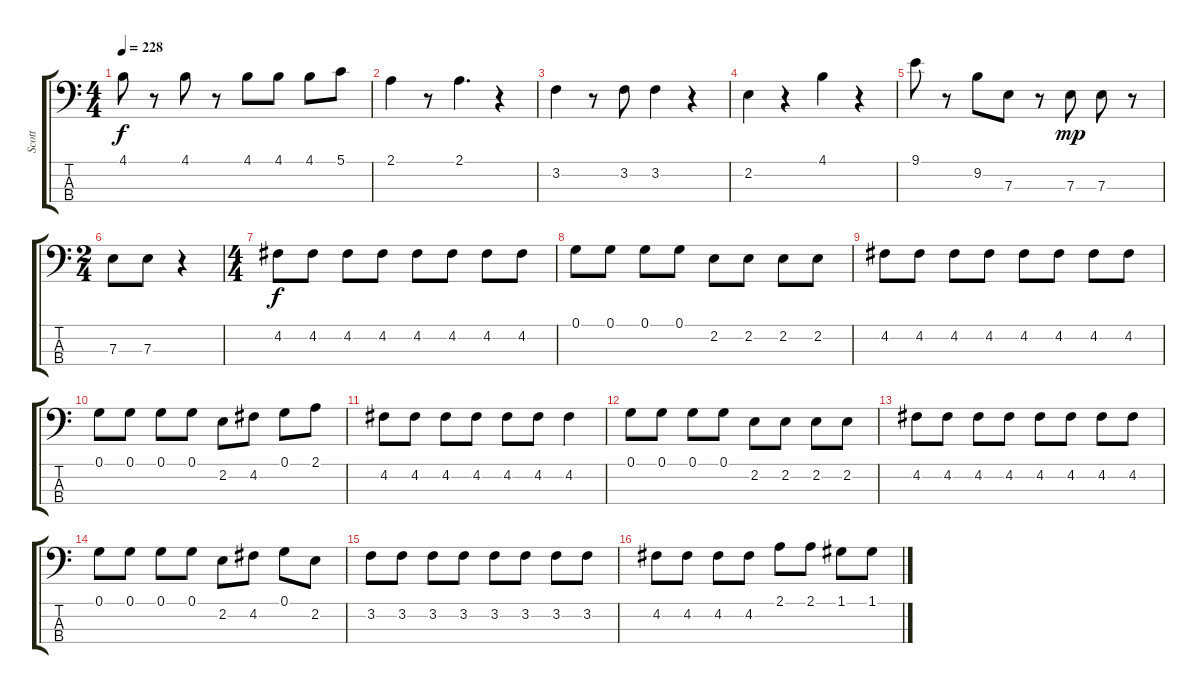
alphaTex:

\track ("Scott" "Scott") {instrument electricbassfinger}
\staff {score tabs}
\tuning (G2 D2 A1 E1) {hide}
\ts (4 4)
\tempo 228
\clef f4
\ks c
4.1.8{dy f} r.8 4.1.8 r.8 4.1.8 4.1.8 4.1.8 5.1.8 |
2.1.4 r.8 2.1.4{d} r.4 |
3.2.4 r.8 3.2.8 3.2.4 r.4 |
2.2.4 r.4 4.1.4 r.4 |
9.1.8 r.8 9.2.8 7.3.8 r.8 7.3.8{dy mp} 7.3.8 r.8 |
\ts (2 4)
7.3.8 7.3.8 r.4 |
\ts (4 4)
4.2.8{dy f} 4.2.8 4.2.8 4.2.8 4.2.8 4.2.8 4.2.8 4.2.8 |
0.1.8 0.1.8 0.1.8 0.1.8 2.2.8 2.2.8 2.2.8 2.2.8 |
4.2.8 4.2.8 4.2.8 4.2.8 4.2.8 4.2.8 4.2.8 4.2.8 |
0.1.8 0.1.8 0.1.8 0.1.8 2.2.8 4.2.8 0.1.8 2.1.8 |
4.2.8 4.2.8 4.2.8 4.2.8 4.2.8 4.2.8 4.2.4 |
0.1.8 0.1.8 0.1.8 0.1.8 2.2.8 2.2.8 2.2.8 2.2.8 |
4.2.8 4.2.8 4.2.8 4.2.8 4.2.8 4.2.8 4.2.8 4.2.8 |
0.1.8 0.1.8 0.1.8 0.1.8 2.2.8 4.2.8 0.1.8 2.2.8 |
3.2.8 3.2.8 3.2.8 3.2.8 3.2.8 3.2.8 3.2.8 3.2.8 |
4.2.8 4.2.8 4.2.8 4.2.8 2.1.8 2.1.8 1.1.8 1.1.8
